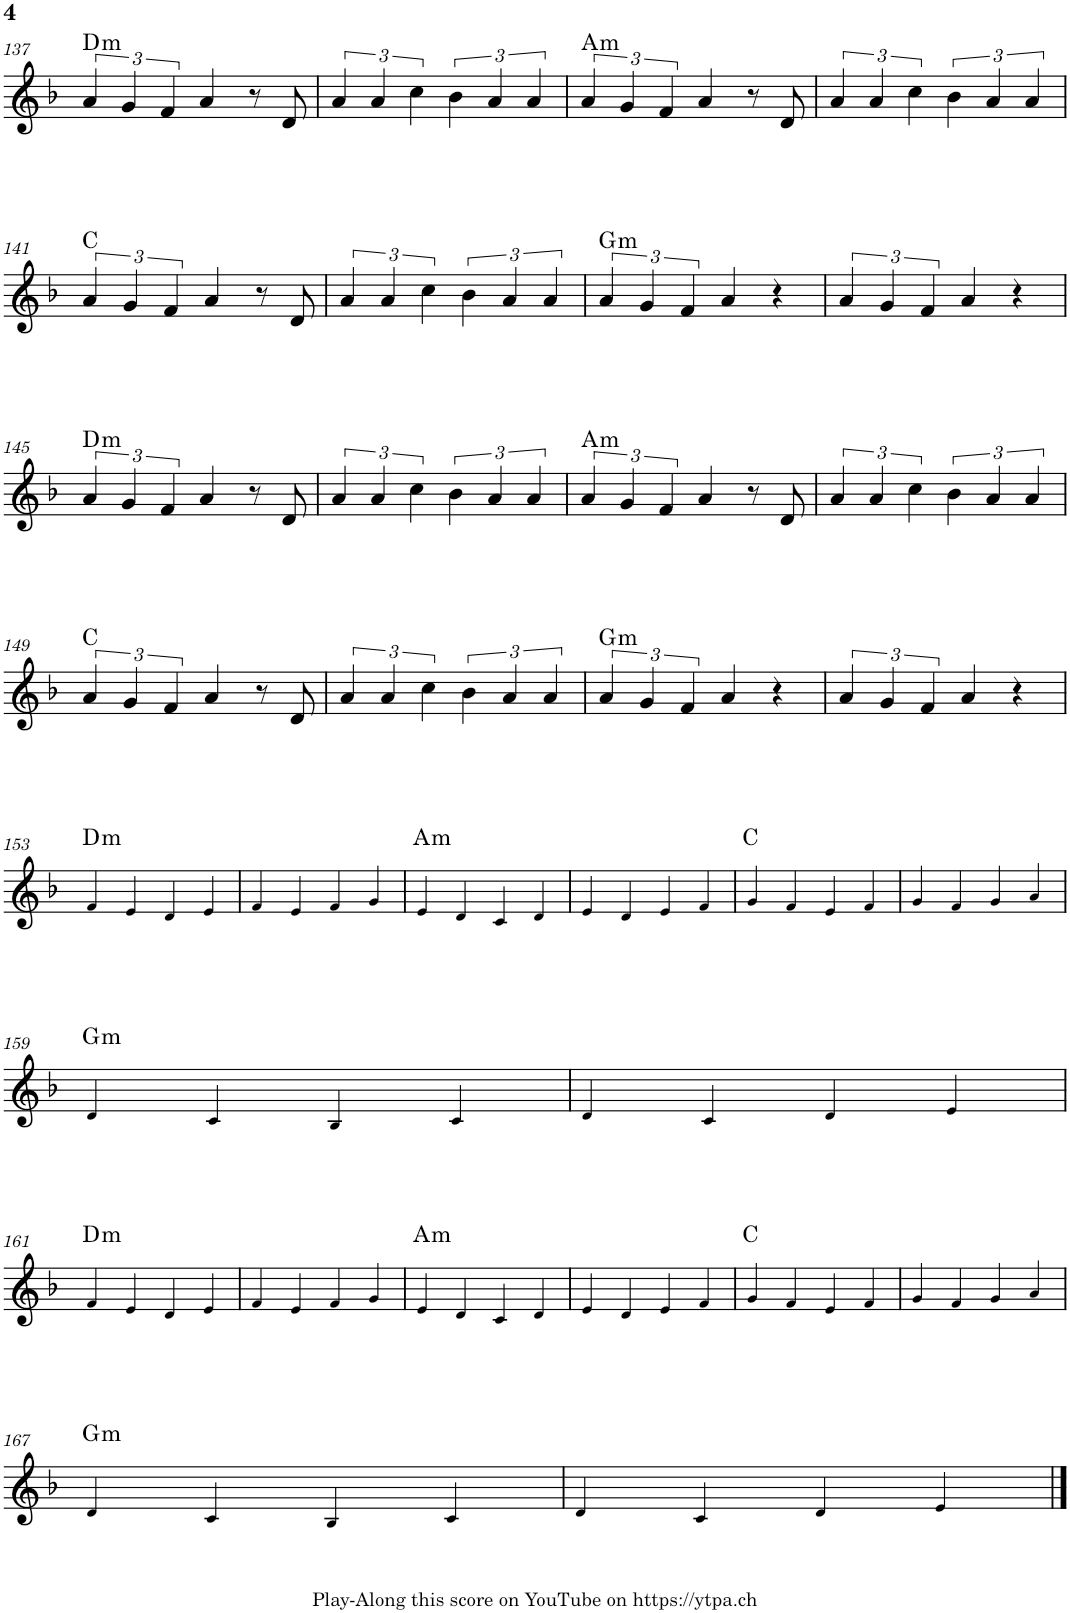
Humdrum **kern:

**kern	**harte
*part1	*part1
*staff1	*
*I"Piano	*
*I'Pno.	*
!!LO:PB:g=z
*clefG2	*
*k[b-]	*
*M4/4	*
=137	=137
!	!LO:H:kt=m
6a/	D:min
6g/	.
6f/	.
4a/	.
8r	.
8d/	.
=138	=138
6a/	.
6a/	.
6cc\	.
6b-\	.
6a/	.
6a/	.
=139	=139
!	!LO:H:kt=m
6a/	A:min
6g/	.
6f/	.
4a/	.
8r	.
8d/	.
=140	=140
6a/	.
6a/	.
6cc\	.
6b-\	.
6a/	.
6a/	.
!!LO:LB:g=z
=141	=141
6a/	C:maj
6g/	.
6f/	.
4a/	.
8r	.
8d/	.
=142	=142
6a/	.
6a/	.
6cc\	.
6b-\	.
6a/	.
6a/	.
=143	=143
!	!LO:H:kt=m
6a/	G:min
6g/	.
6f/	.
4a/	.
4r	.
=144	=144
6a/	.
6g/	.
6f/	.
4a/	.
4r	.
!!LO:LB:g=z
=145	=145
!	!LO:H:kt=m
6a/	D:min
6g/	.
6f/	.
4a/	.
8r	.
8d/	.
=146	=146
6a/	.
6a/	.
6cc\	.
6b-\	.
6a/	.
6a/	.
=147	=147
!	!LO:H:kt=m
6a/	A:min
6g/	.
6f/	.
4a/	.
8r	.
8d/	.
=148	=148
6a/	.
6a/	.
6cc\	.
6b-\	.
6a/	.
6a/	.
!!LO:LB:g=z
=149	=149
6a/	C:maj
6g/	.
6f/	.
4a/	.
8r	.
8d/	.
=150	=150
6a/	.
6a/	.
6cc\	.
6b-\	.
6a/	.
6a/	.
=151	=151
!	!LO:H:kt=m
6a/	G:min
6g/	.
6f/	.
4a/	.
4r	.
=152	=152
6a/	.
6g/	.
6f/	.
4a/	.
4r	.
!!LO:LB:g=z
=153	=153
!	!LO:H:kt=m
4f!/	D:min
4e!/	.
4d!/	.
4e!/	.
=154	=154
4f!/	.
4e!/	.
4f!/	.
4g!/	.
=155	=155
!	!LO:H:kt=m
4e!/	A:min
4d!/	.
4c!/	.
4d!/	.
=156	=156
4e!/	.
4d!/	.
4e!/	.
4f!/	.
=157	=157
4g!/	C:maj
4f!/	.
4e!/	.
4f!/	.
=158	=158
4g!/	.
4f!/	.
4g!/	.
4a!/	.
!!LO:LB:g=z
=159	=159
!	!LO:H:kt=m
4d!/	G:min
4c!/	.
4B-!/	.
4c!/	.
=160	=160
4d!/	.
4c!/	.
4d!/	.
4e!/	.
!!LO:LB:g=z
=161	=161
!	!LO:H:kt=m
4f!/	D:min
4e!/	.
4d!/	.
4e!/	.
=162	=162
4f!/	.
4e!/	.
4f!/	.
4g!/	.
=163	=163
!	!LO:H:kt=m
4e!/	A:min
4d!/	.
4c!/	.
4d!/	.
=164	=164
4e!/	.
4d!/	.
4e!/	.
4f!/	.
=165	=165
4g!/	C:maj
4f!/	.
4e!/	.
4f!/	.
=166	=166
4g!/	.
4f!/	.
4g!/	.
4a!/	.
!!LO:LB:g=z
=167	=167
!	!LO:H:kt=m
4d!/	G:min
4c!/	.
4B-!/	.
4c!/	.
=168	=168
4d!/	.
4c!/	.
4d!/	.
4e!/	.
==	==
*-	*-
